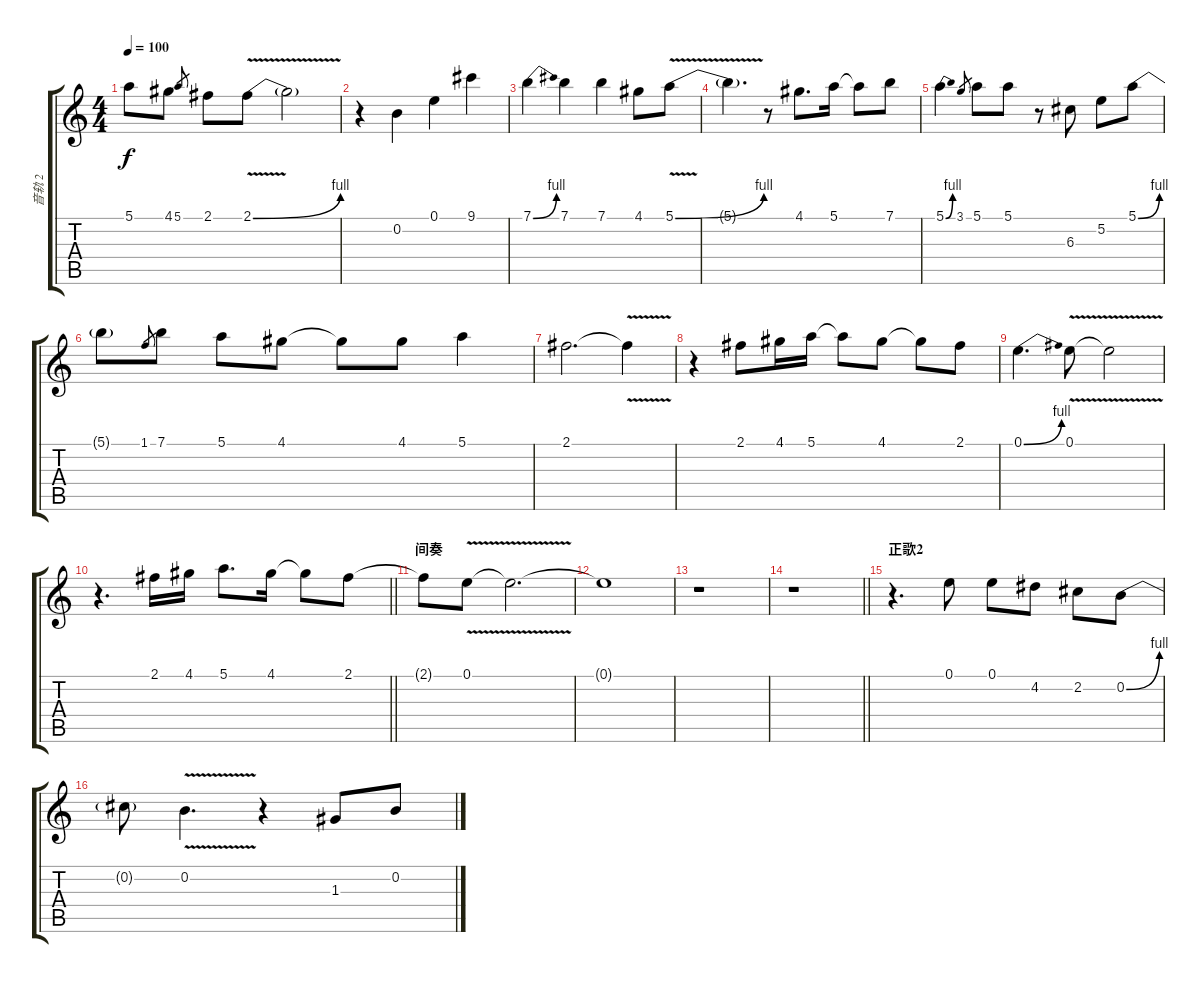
\track ("音轨 2" "音轨 2") {instrument distortionguitar}
\staff {score tabs}
\tuning (E4 B3 G3 D3 A2 E2) {hide}
\ts (4 4)
\tempo 100
\clef g2
\ks c
5.1.8{dy f} 4.1.8 5.1.8{gr} 2.1.8 2.1{be (bend 0 0 60 4) v}.8 2.1{t}.2 |
r.4 0.2.4 0.1.4 9.1.4 |
7.1{be (bend 0 0 60 4)}.4 7.1.4 7.1.4 4.1.8 5.1{be (bend 0 0 60 4) v}.8 |
5.1{t}.4{d} r.8 4.1.8{d} 5.1.16 5.1{t}.8 7.1.8 |
5.1{be (bend 0 0 60 4)}.4 3.1.8{gr} 5.1.8 5.1.8 r.8 6.3.8 5.2.8 5.1{be (bend 0 0 60 4)}.8 |
5.1{t}.8 1.1.8{gr} 7.1.8 5.1.8 4.1.8 4.1{t}.8 4.1.8 5.1.4 |
2.1.2{d} 2.1{v t}.4 |
r.4 2.1.8 4.1.16 5.1.16 5.1{t}.8 4.1.8 4.1{t}.8 2.1.8 |
0.1{be (bend 0 0 60 4)}.4{d} 0.1{v}.8 0.1{t}.2 |
\barLineRight lightlight
r.4{d} 2.1.16 4.1.16 5.1.8{d} 4.1.16 4.1{t}.8 2.1.8 |
\section ("" "间奏")
2.1{t}.8 0.1{v}.8{volume 0} 0.1{t}.2{d} |
0.1{t}.1 |
r.1{volume 16} |
\barLineRight lightlight
r.1 |
\section ("" "正歌2")
r.4{d} 0.1.8 0.1.8 4.2.8 2.2.8 0.2{be (bend 0 0 60 4)}.8 |
0.2{t}.8 0.2{v}.4{d} r.4 1.3.8 0.2.8
